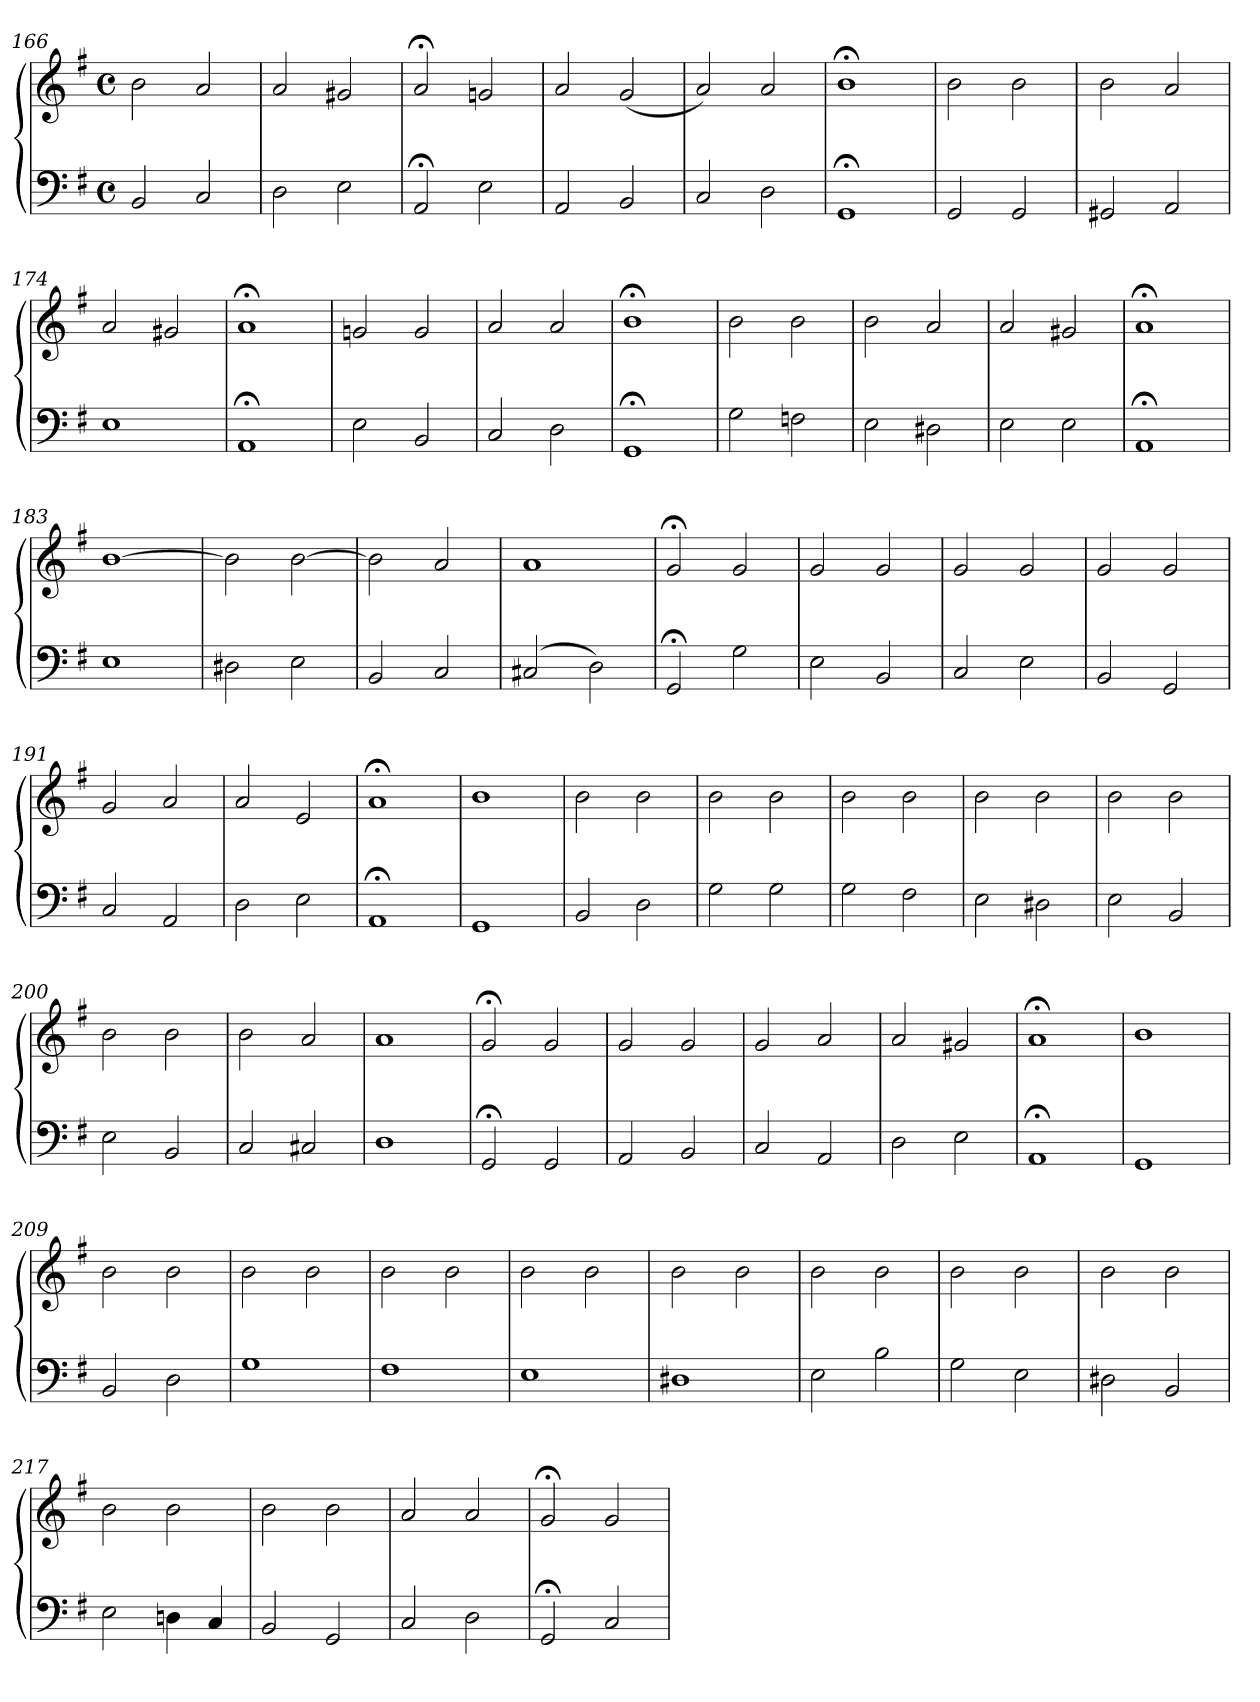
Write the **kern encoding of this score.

**kern	**kern
*part1	*part1
*staff2	*staff1
*clefF4	*clefG2
*k[f#]	*k[f#]
*M4/4	*M4/4
*met(c)	*met(c)
=166	=166
2BB	2b
2C	2a
=167	=167
2D	2a
2E	2g#X
=168	=168
2AA;<	2a;<
2E	2gn
=169	=169
2AA	2a
2BB	(2g
=170	=170
2C	2a)
2D	2a
=171	=171
1GG;<	1b;<
=172	=172
2GG	2b
2GG	2b
!!LO:LB:g=z
=173	=173
2GG#X	2b
2AA	2a
=174	=174
1E	2a
.	2g#X
=175	=175
1AA;<	1a;<
=176	=176
2E	2gn
2BB	2g
=177	=177
2C	2a
2D	2a
=178	=178
1GG;<	1b;<
=179	=179
2G	2b
2Fn	2b
=180	=180
2E	2b
2D#X	2a
=181	=181
2E	2a
2E	2g#X
=182	=182
1AA;<	1a;<
=183	=183
1E	[1b
=184	=184
2D#X	2b]
2E	[2b
=185	=185
2BB	2b]
2C	2a
!!LO:LB:g=z
=186	=186
(2C#X	1a
2D)	.
=187	=187
2GG;<	2g;<
2G	2g
=188	=188
2E	2g
2BB	2g
=189	=189
2C	2g
2E	2g
=190	=190
2BB	2g
2GG	2g
=191	=191
2C	2g
2AA	2a
=192	=192
2D	2a
2E	2e
=193	=193
1AA;<	1a;<
=194	=194
1GG	1b
=195	=195
2BB	2b
2D	2b
=196	=196
2G	2b
2G	2b
=197	=197
2G	2b
2F#	2b
=198	=198
2E	2b
2D#X	2b
!!LO:LB:g=z
=199	=199
2E	2b
2BB	2b
=200	=200
2E	2b
2BB	2b
=201	=201
2C	2b
2C#X	2a
=202	=202
1D	1a
=203	=203
2GG;<	2g;<
2GG	2g
=204	=204
2AA	2g
2BB	2g
=205	=205
2C	2g
2AA	2a
=206	=206
2D	2a
2E	2g#X
=207	=207
1AA;<	1a;<
=208	=208
1GG	1b
=209	=209
2BB	2b
2D	2b
=210	=210
1G	2b
.	2b
=211	=211
1F#	2b
.	2b
!!LO:LB:g=z
=212	=212
1E	2b
.	2b
=213	=213
1D#X	2b
.	2b
=214	=214
2E	2b
2B	2b
=215	=215
2G	2b
2E	2b
=216	=216
2D#X	2b
2BB	2b
=217	=217
2E	2b
4Dn	2b
4C	.
=218	=218
2BB	2b
2GG	2b
=219	=219
2C	2a
2D	2a
=220	=220
2GG;<	2g;<
2C	2g
=	=
*-	*-
